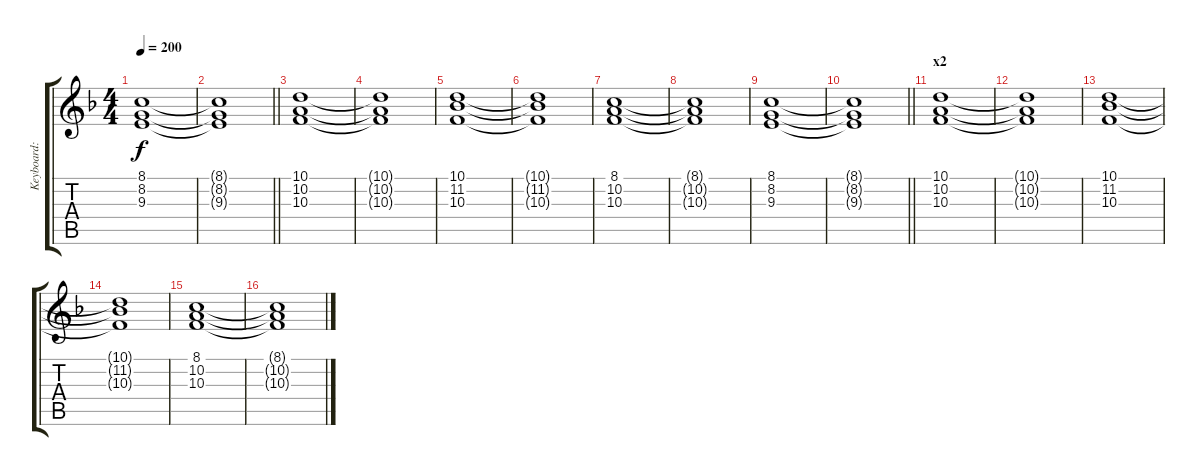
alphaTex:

\track ("Keyboard: Juha Mäenpää" "Keyboard: ") {instrument stringensemble1}
\staff {score tabs}
\tuning (E4 B3 G3 D3 A2 E2) {hide}
\ts (4 4)
\tempo 200
\clef g2
\ks dminor
(8.1 8.2 9.3).1{dy f} |
\barLineRight lightlight
(8.1{t} 8.2{t} 9.3{t}).1 |
(10.1 10.2 10.3).1 |
(10.1{t} 10.2{t} 10.3{t}).1 |
(10.1 11.2 10.3).1 |
(10.1{t} 11.2{t} 10.3{t}).1 |
(8.1 10.2 10.3).1 |
(8.1{t} 10.2{t} 10.3{t}).1 |
(8.1 8.2 9.3).1 |
\barLineRight lightlight
(8.1{t} 8.2{t} 9.3{t}).1 |
\section ("" "x2")
(10.1 10.2 10.3).1 |
(10.1{t} 10.2{t} 10.3{t}).1 |
(10.1 11.2 10.3).1 |
(10.1{t} 11.2{t} 10.3{t}).1 |
(8.1 10.2 10.3).1 |
(8.1{t} 10.2{t} 10.3{t}).1
